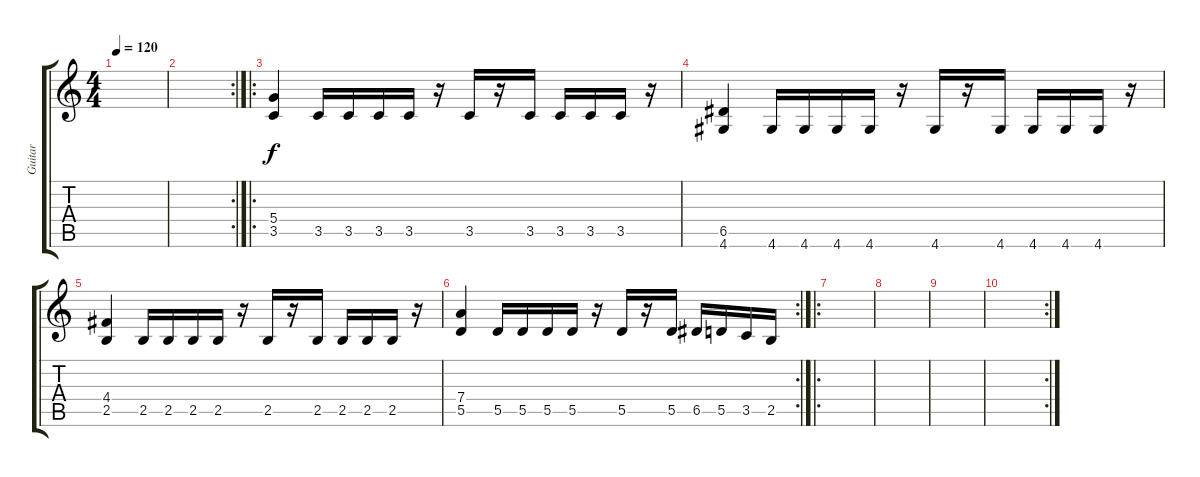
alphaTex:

\track ("Guitar" "Guitar") {instrument distortionguitar}
\staff {score tabs}
\tuning (E4 B3 G3 D3 A2 E2) {hide}
\ts (4 4)
\tempo 120
\clef g2
\ks c
|
\rc 2
|
\ro
(5.4 3.5).4 3.5.16 3.5.16 3.5.16 3.5.16 r.16 3.5.16 r.16 3.5.16 3.5.16 3.5.16 3.5.16 r.16 |
(6.5 4.6).4 4.6.16 4.6.16 4.6.16 4.6.16 r.16 4.6.16 r.16 4.6.16 4.6.16 4.6.16 4.6.16 r.16 |
(4.4 2.5).4 2.5.16 2.5.16 2.5.16 2.5.16 r.16 2.5.16 r.16 2.5.16 2.5.16 2.5.16 2.5.16 r.16 |
\rc 2
(7.4 5.5).4 5.5.16 5.5.16 5.5.16 5.5.16 r.16 5.5.16 r.16 5.5.16 6.5.16 5.5.16 3.5.16 2.5.16 |
\ro
|
|
|
\rc 2
